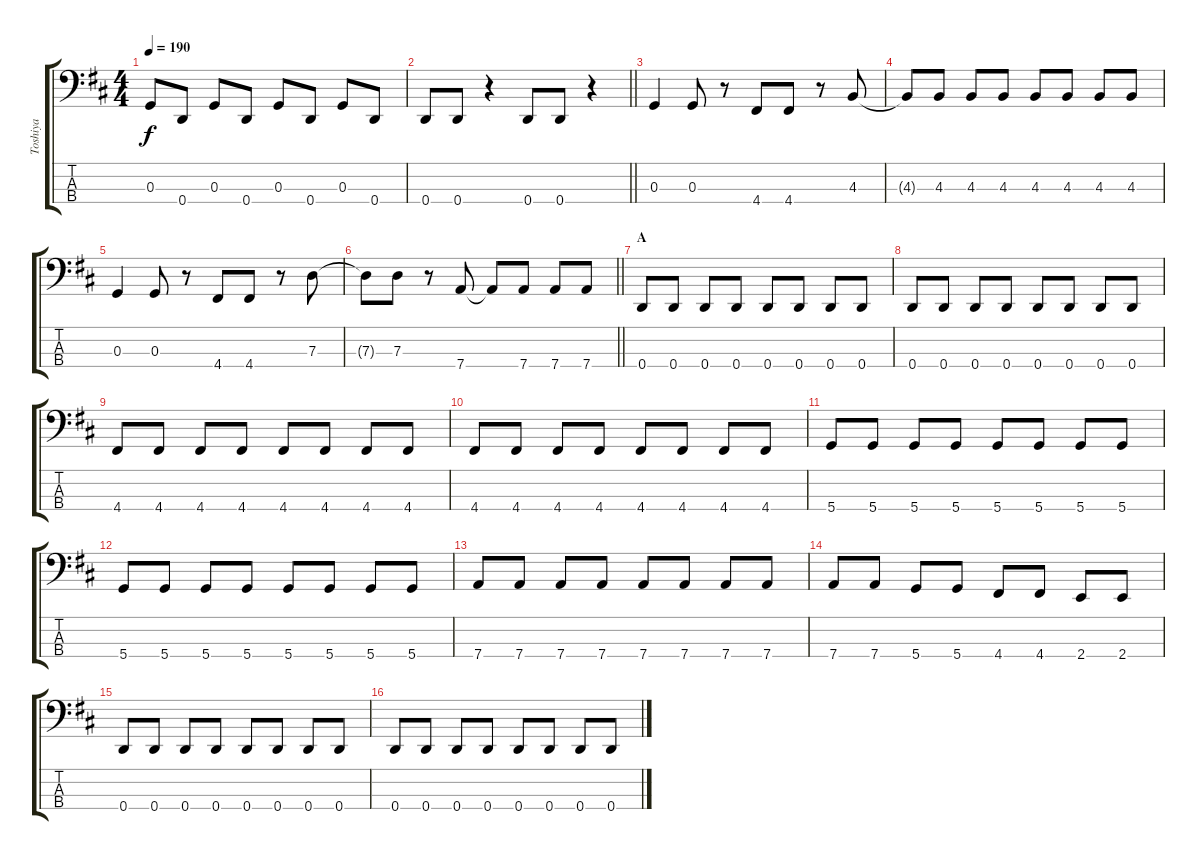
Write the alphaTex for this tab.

\track ("Toshiya" "Toshiya") {instrument electricbasspick}
\staff {score tabs}
\tuning (F2 C2 G1 D1) {hide}
\ts (4 4)
\tempo 190
\clef f4
\ks d
0.3.8{dy f} 0.4.8 0.3.8 0.4.8 0.3.8 0.4.8 0.3.8 0.4.8 |
\barLineRight lightlight
0.4.8 0.4.8 r.4 0.4.8 0.4.8 r.4 |
0.3.4 0.3.8 r.8 4.4.8 4.4.8 r.8 4.3.8 |
4.3{t}.8 4.3.8 4.3.8 4.3.8 4.3.8 4.3.8 4.3.8 4.3.8 |
0.3.4 0.3.8 r.8 4.4.8 4.4.8 r.8 7.3.8 |
\barLineRight lightlight
7.3{t}.8 7.3.8 r.8 7.4.8 7.4{t}.8 7.4.8 7.4.8 7.4.8 |
\section ("" "A")
0.4.8 0.4.8 0.4.8 0.4.8 0.4.8 0.4.8 0.4.8 0.4.8 |
0.4.8 0.4.8 0.4.8 0.4.8 0.4.8 0.4.8 0.4.8 0.4.8 |
4.4.8 4.4.8 4.4.8 4.4.8 4.4.8 4.4.8 4.4.8 4.4.8 |
4.4.8 4.4.8 4.4.8 4.4.8 4.4.8 4.4.8 4.4.8 4.4.8 |
5.4.8 5.4.8 5.4.8 5.4.8 5.4.8 5.4.8 5.4.8 5.4.8 |
5.4.8 5.4.8 5.4.8 5.4.8 5.4.8 5.4.8 5.4.8 5.4.8 |
7.4.8 7.4.8 7.4.8 7.4.8 7.4.8 7.4.8 7.4.8 7.4.8 |
7.4.8 7.4.8 5.4.8 5.4.8 4.4.8 4.4.8 2.4.8 2.4.8 |
0.4.8 0.4.8 0.4.8 0.4.8 0.4.8 0.4.8 0.4.8 0.4.8 |
0.4.8 0.4.8 0.4.8 0.4.8 0.4.8 0.4.8 0.4.8 0.4.8
